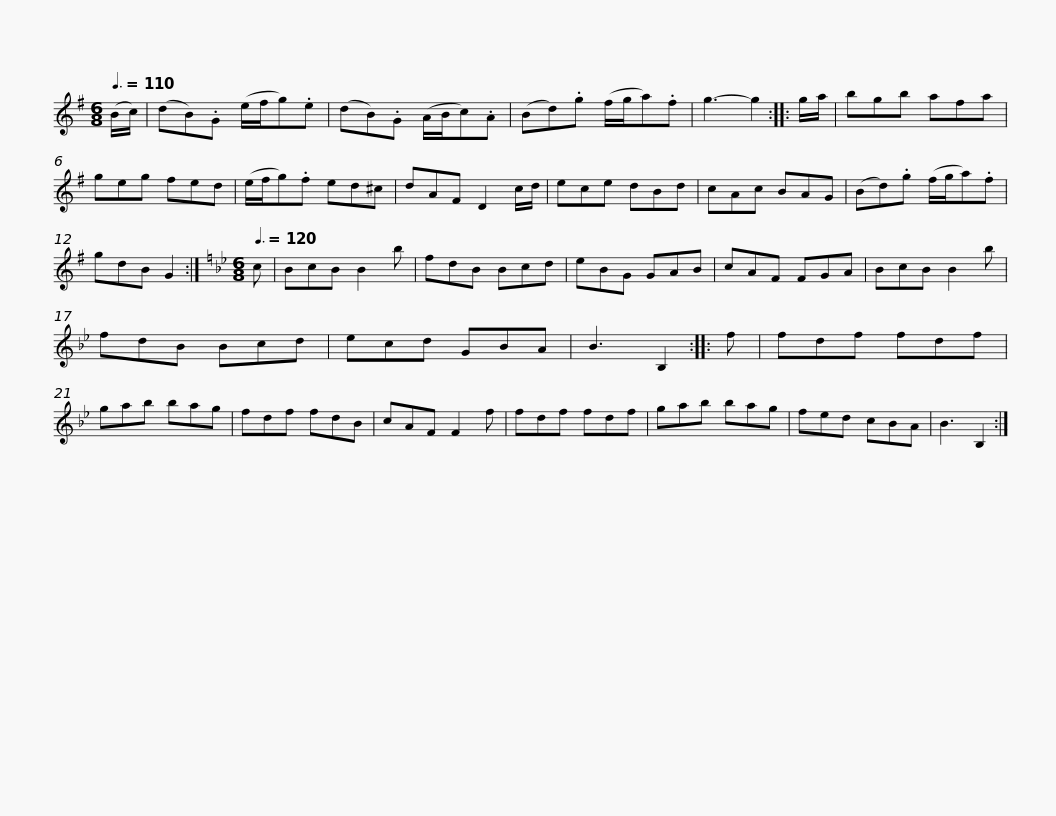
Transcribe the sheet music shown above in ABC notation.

X:1
L:1/8
Q:3/8=110
M:6/8
I:linebreak $
K:G
V:1 treble
V:1
 (B/c/) | (dB).G (e/f/g).e | (dB).G (A/B/c).A | (Bd).g (f/g/a).f | g3- g2 :: %5
 g/a/ | bgb afa | geg fed |$ (e/f/g).f ed^c | dAF D2 c/d/ | %10
 ece dBd | cAc BAG | (Bd).g (f/g/a).f | gdB G2 :|[K:Bb][M:6/8][Q:3/8=120] c | %15
 BcB B2 b |$ fdB Bcd | eBG GAB | cAF FGA | BcB B2 b | %20
 fdB Bcd | ecd GBA | B3 B,2 :: f |$ fdf fdf | %25
 gab bag | fdf fdB | cAF F2 f | fdf fdf | gab bag | %30
 fed cBA |$ B3 B,2 :| %32
